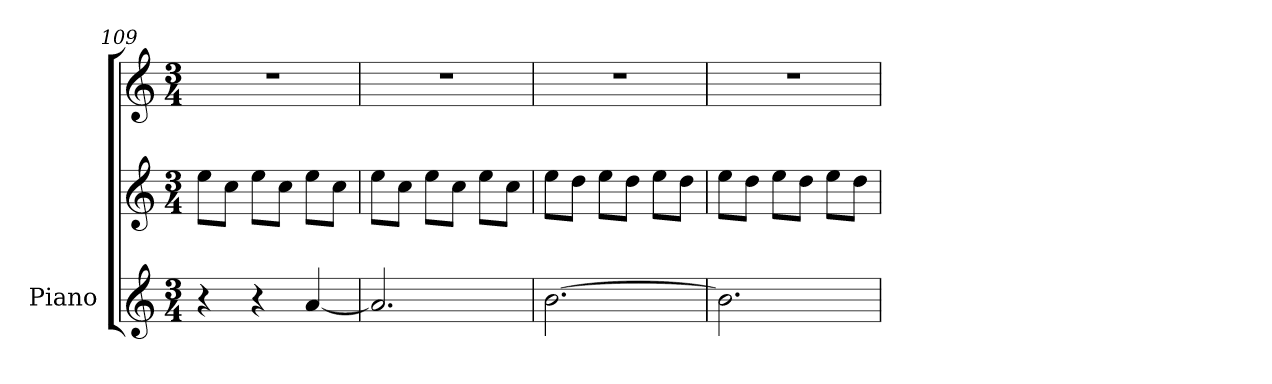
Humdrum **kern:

**kern	**kern	**kern
*part1	*part1	*part1
*staff3	*staff2	*staff1
*I"Piano	*	*
*I'Pno.	*	*
!!LO:PB:g=z
*clefG2	*clefG2	*clefG2
*k[]	*k[]	*k[]
*M3/4	*M3/4	*M3/4
=109	=109	=109
4r	8ee\L	2.r
.	8cc\J	.
4r	8ee\L	.
.	8cc\J	.
[4a/	8ee\L	.
.	8cc\J	.
=110	=110	=110
2.a/]	8ee\L	2.r
.	8cc\J	.
.	8ee\L	.
.	8cc\J	.
.	8ee\L	.
.	8cc\J	.
=111	=111	=111
[2.b\	8ee\L	2.r
.	8dd\J	.
.	8ee\L	.
.	8dd\J	.
.	8ee\L	.
.	8dd\J	.
=112	=112	=112
2.b\]	8ee\L	2.r
.	8dd\J	.
.	8ee\L	.
.	8dd\J	.
.	8ee\L	.
.	8dd\J	.
=	=	=
*-	*-	*-
